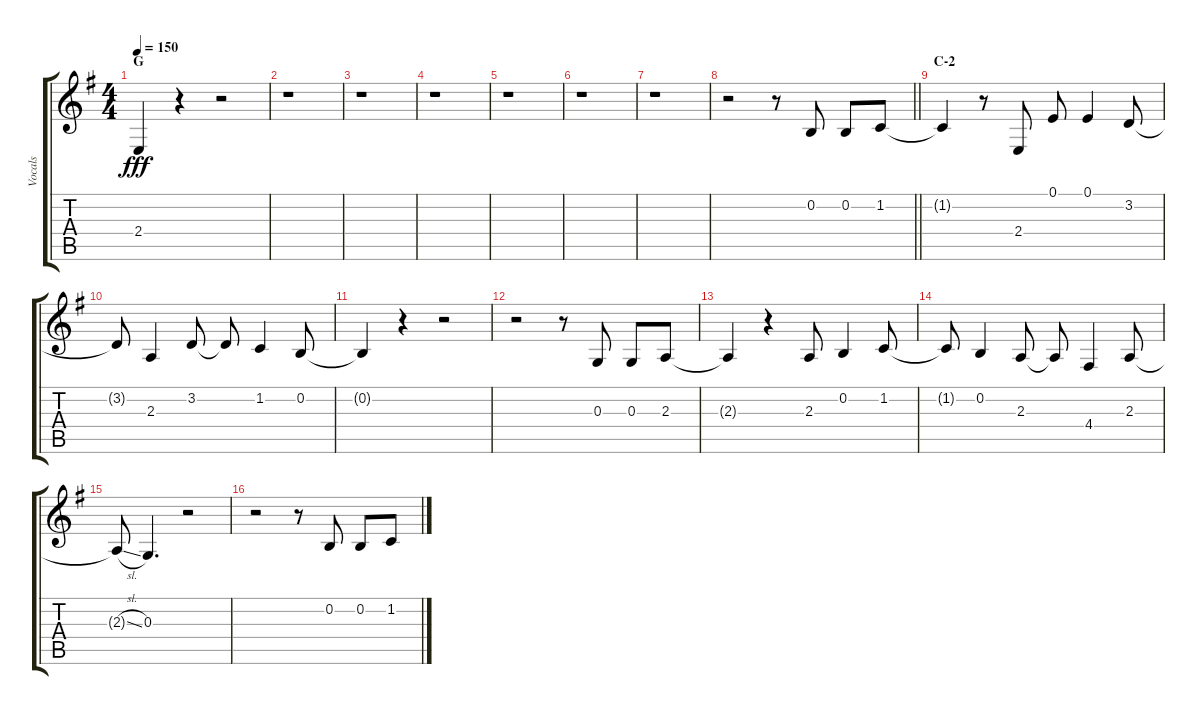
\track ("Vocals" "Vocals") {instrument voiceoohs}
\staff {score tabs}
\tuning (E4 B3 G3 D3 A2 E2) {hide}
\ts (4 4)
\section ("" "G")
\tempo 150
\clef g2
\ks g
2.4{t}.4{dy fff} r.4 r.2 |
r.1 |
r.1 |
r.1 |
r.1 |
r.1 |
r.1 |
\barLineRight lightlight
r.2 r.8 0.2.8 0.2.8 1.2.8 |
\section ("" "C-2")
1.2{t}.4 r.8 2.4.8 0.1.8 0.1.4 3.2.8 |
3.2{t}.8 2.3.4 3.2.8 3.2{t}.8 1.2.4 0.2.8 |
0.2{t}.4 r.4 r.2 |
r.2 r.8 0.3.8 0.3.8 2.3.8 |
2.3{t}.4 r.4 2.3.8 0.2.4 1.2.8 |
1.2{t}.8 0.2.4 2.3.8 2.3{t}.8 4.4.4 2.3.8 |
2.3{sl t}.8 0.3.4{d} r.2 |
r.2 r.8 0.2.8 0.2.8 1.2.8
